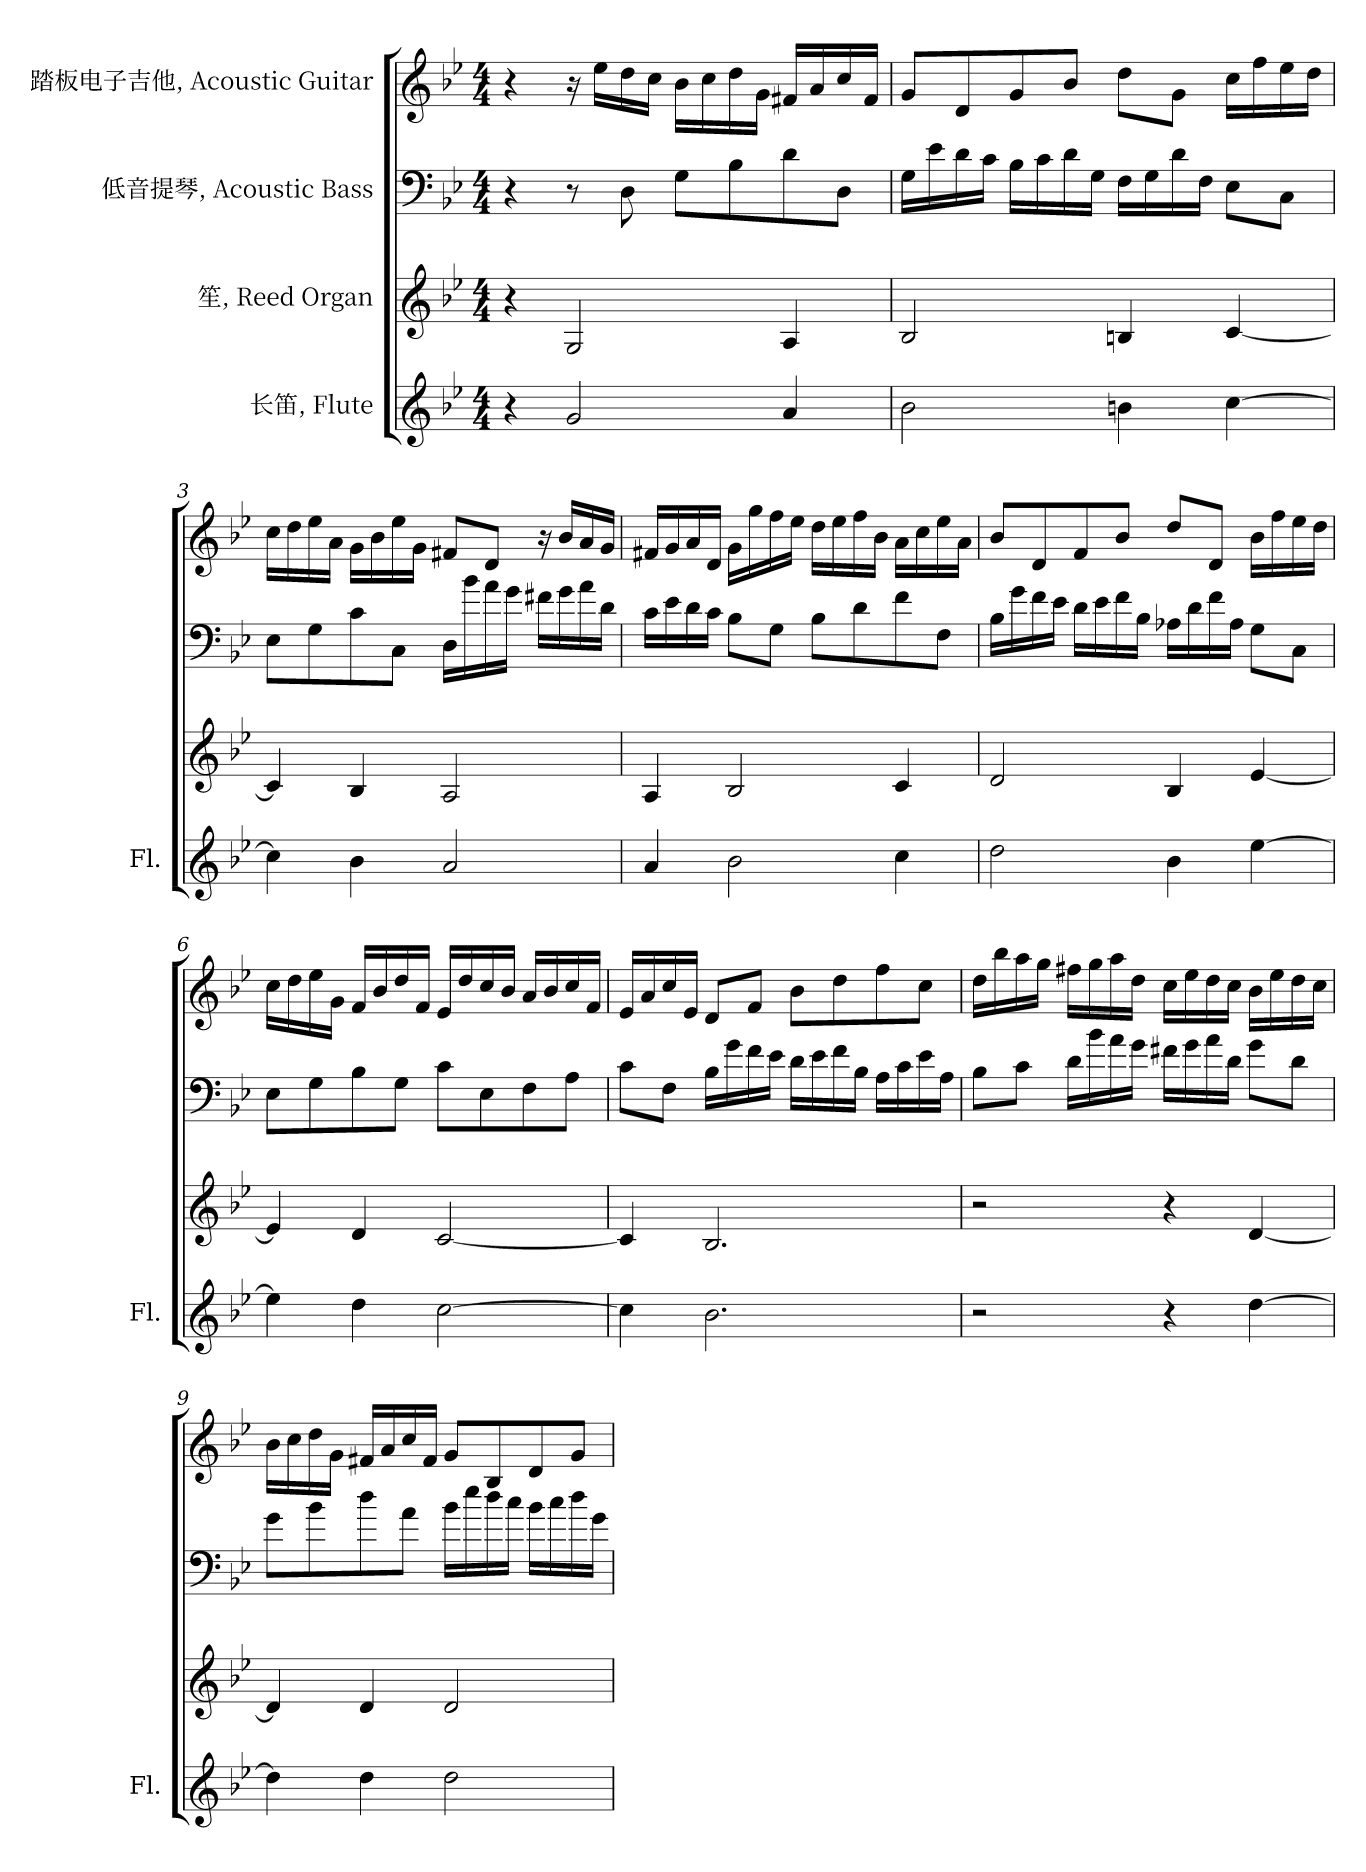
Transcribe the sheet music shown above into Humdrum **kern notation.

**kern	**kern	**kern	**kern
*part4	*part3	*part2	*part1
*staff4	*staff3	*staff2	*staff1
*I"长笛, Flute	*I"笙, Reed Organ	*I"低音提琴, Acoustic Bass	*I"踏板电子吉他, Acoustic Guitar
*I'Fl.	*	*	*
*clefG2	*clefG2	*clefF4	*clefG2
*	*	*ITrd7c12	*
*k[b-e-]	*k[b-e-]	*k[b-e-]	*k[b-e-]
*M4/4	*M4/4	*M4/4	*M4/4
*MM80	*MM80	*MM80	*MM80
=1	=1	=1	=1
4r	4r	4r	4r
2g/	2G/	8r	16r
.	.	.	16ee-\LL
.	.	8DD\	16dd\
.	.	.	16cc\JJ
.	.	8GG\L	16b-\LL
.	.	.	16cc\
.	.	8BB-\	16dd\
.	.	.	16g\JJ
4a/	4A/	8D\	16f#X/LL
.	.	.	16a/
.	.	8DD\J	16cc/
.	.	.	16f#/JJ
=2	=2	=2	=2
2b-\	2B-/	16GG\LL	8g/L
.	.	16E-\	.
.	.	16D\	8d/
.	.	16C\JJ	.
.	.	16BB-\LL	8g/
.	.	16C\	.
.	.	16D\	8b-/J
.	.	16GG\JJ	.
4bn\	4Bn/	16FF\LL	8dd\L
.	.	16GG\	.
.	.	16D\	8g\J
.	.	16FF\JJ	.
[4cc\	[4c/	8EE-\L	16cc\LL
.	.	.	16ff\
.	.	8CC\J	16ee-\
.	.	.	16dd\JJ
!!LO:LB:g=z
=3	=3	=3	=3
4cc\]	4c/]	8EE-\L	16cc\LL
.	.	.	16dd\
.	.	8GG\	16ee-\
.	.	.	16a\JJ
4b-\	4B-/	8C\	16g\LL
.	.	.	16b-\
.	.	8CC\J	16ee-\
.	.	.	16g\JJ
2a/	2A/	16DD\LL	8f#X/L
.	.	16B-\	.
.	.	16A\	8d/J
.	.	16G\JJ	.
.	.	16F#X\LL	16r
.	.	16G\	16b-/LL
.	.	16A\	16a/
.	.	16D\JJ	16g/JJ
=4	=4	=4	=4
4a/	4A/	16C\LL	16f#X/LL
.	.	16E-\	16g/
.	.	16D\	16a/
.	.	16C\JJ	16d/JJ
2b-\	2B-/	8BB-\L	16g\LL
.	.	.	16gg\
.	.	8GG\J	16ff\
.	.	.	16ee-\JJ
.	.	8BB-\L	16dd\LL
.	.	.	16ee-\
.	.	8D\	16ff\
.	.	.	16b-\JJ
4cc\	4c/	8F\	16a\LL
.	.	.	16cc\
.	.	8FF\J	16ee-\
.	.	.	16a\JJ
!!LO:LB:g=z
=5	=5	=5	=5
2dd\	2d/	16BB-\LL	8b-/L
.	.	16G\	.
.	.	16F\	8d/
.	.	16E-\JJ	.
.	.	16D\LL	8f/
.	.	16E-\	.
.	.	16F\	8b-/J
.	.	16BB-\JJ	.
4b-\	4B-/	16AA-X\LL	8dd/L
.	.	16D\	.
.	.	16F\	8d/J
.	.	16AA-\JJ	.
[4ee-\	[4e-/	8GG\L	16b-\LL
.	.	.	16ff\
.	.	8CC\J	16ee-\
.	.	.	16dd\JJ
=6	=6	=6	=6
4ee-\]	4e-/]	8EE-\L	16cc\LL
.	.	.	16dd\
.	.	8GG\	16ee-\
.	.	.	16g\JJ
4dd\	4d/	8BB-\	16f/LL
.	.	.	16b-/
.	.	8GG\J	16dd/
.	.	.	16f/JJ
[2cc\	[2c/	8C\L	16e-/LL
.	.	.	16dd/
.	.	8EE-\	16cc/
.	.	.	16b-/JJ
.	.	8FF\	16a/LL
.	.	.	16b-/
.	.	8AA\J	16cc/
.	.	.	16f/JJ
!!LO:PB:g=z
=7	=7	=7	=7
4cc\]	4c/]	8C\L	16e-/LL
.	.	.	16a/
.	.	8FF\J	16cc/
.	.	.	16e-/JJ
2.b-\	2.B-/	16BB-\LL	8d/L
.	.	16G\	.
.	.	16F\	8f/J
.	.	16E-\JJ	.
.	.	16D\LL	8b-\L
.	.	16E-\	.
.	.	16F\	8dd\
.	.	16BB-\JJ	.
.	.	16AA\LL	8ff\
.	.	16C\	.
.	.	16E-\	8cc\J
.	.	16AA\JJ	.
=8	=8	=8	=8
2r	2r	8BB-\L	16dd\LL
.	.	.	16bb-\
.	.	8C\J	16aa\
.	.	.	16gg\JJ
.	.	16D\LL	16ff#X\LL
.	.	16B-\	16gg\
.	.	16A\	16aa\
.	.	16G\JJ	16dd\JJ
4r	4r	16F#X\LL	16cc\LL
.	.	16G\	16ee-\
.	.	16A\	16dd\
.	.	16D\JJ	16cc\JJ
[4dd\	[4d/	8G\L	16b-\LL
.	.	.	16ee-\
.	.	8D\J	16dd\
.	.	.	16cc\JJ
!!LO:LB:g=z
=9	=9	=9	=9
4dd\]	4d/]	8G\L	16b-\LL
.	.	.	16cc\
.	.	8B-\	16dd\
.	.	.	16g\JJ
4dd\	4d/	8d\	16f#X/LL
.	.	.	16a/
.	.	8A\J	16cc/
.	.	.	16f#/JJ
2dd\	2d/	16B-\LL	8g/L
.	.	16e-\	.
.	.	16d\	8B-/
.	.	16c\JJ	.
.	.	16B-\LL	8d/
.	.	16c\	.
.	.	16d\	8g/J
.	.	16G\JJ	.
=	=	=	=
*-	*-	*-	*-
